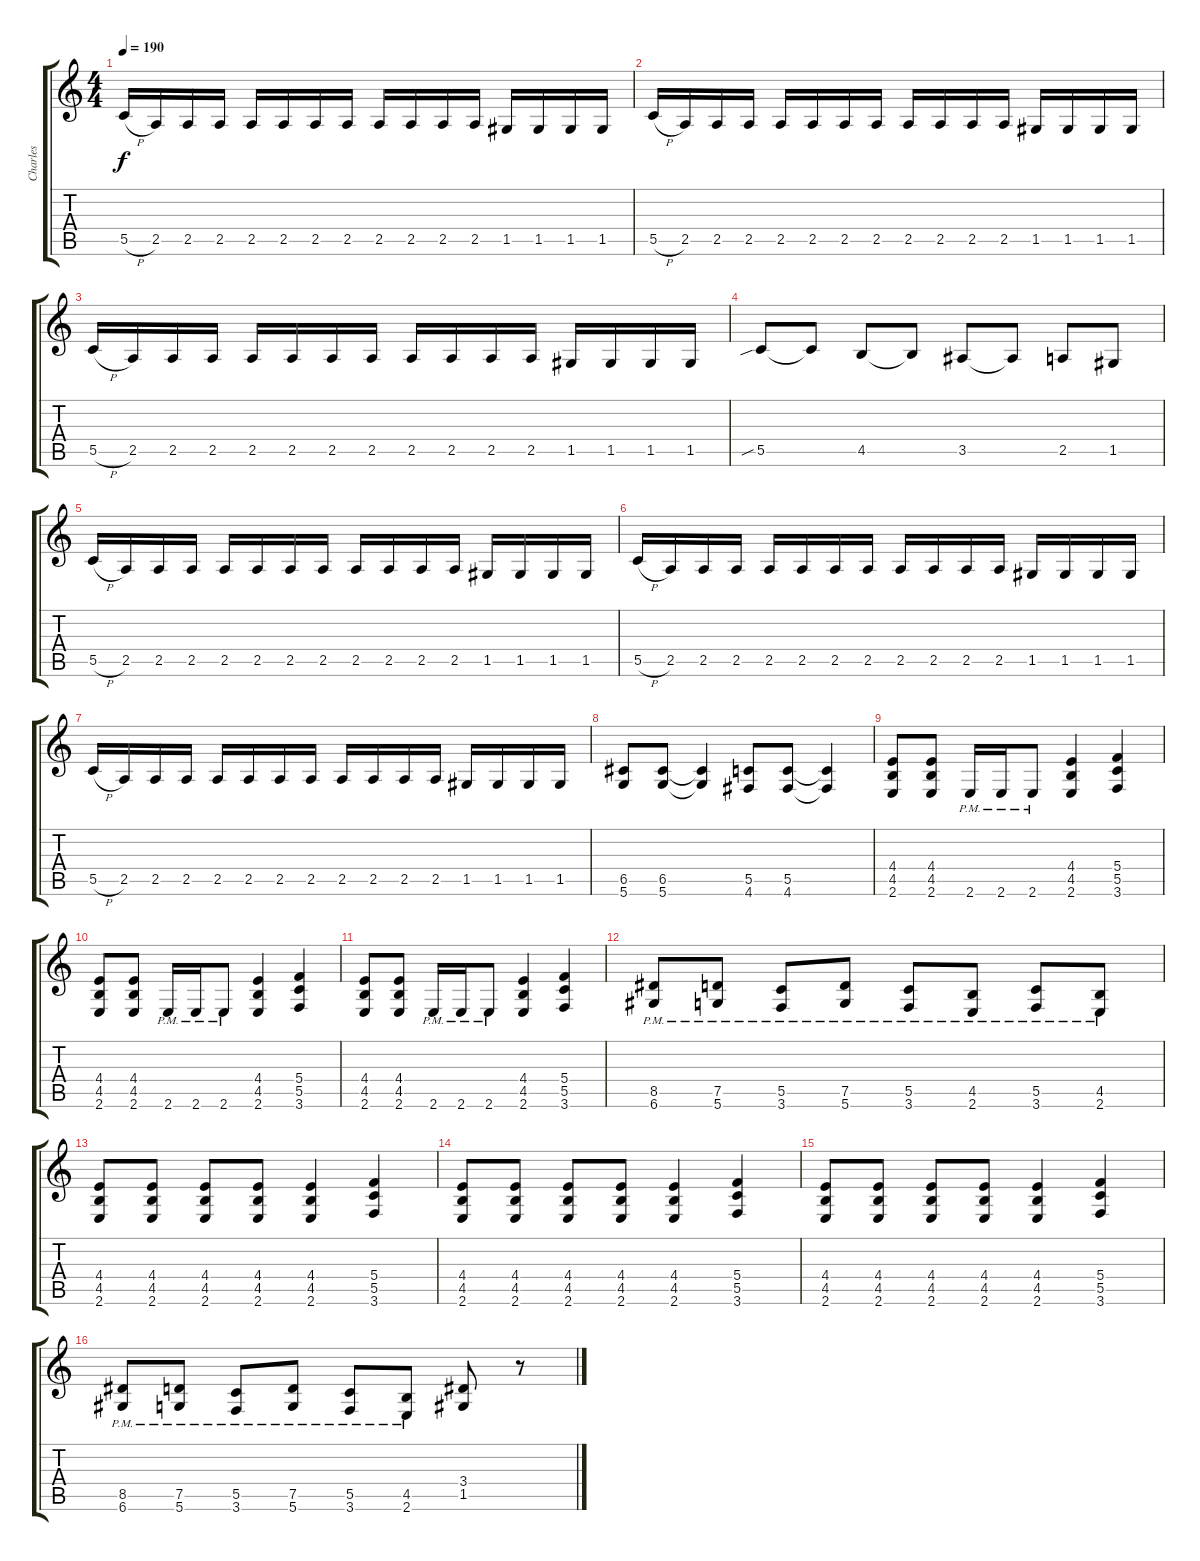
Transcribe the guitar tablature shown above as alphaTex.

\track ("Charles" "Charles") {instrument distortionguitar}
\staff {score tabs}
\tuning (D4 A3 F3 C3 G2 D2) {hide}
\ts (4 4)
\tempo 190
\clef g2
\ks c
5.5{h}.16{dy f} 2.5.16 2.5.16 2.5.16 2.5.16 2.5.16 2.5.16 2.5.16 2.5.16 2.5.16 2.5.16 2.5.16 1.5.16 1.5.16 1.5.16 1.5.16 |
5.5{h}.16 2.5.16 2.5.16 2.5.16 2.5.16 2.5.16 2.5.16 2.5.16 2.5.16 2.5.16 2.5.16 2.5.16 1.5.16 1.5.16 1.5.16 1.5.16 |
5.5{h}.16 2.5.16 2.5.16 2.5.16 2.5.16 2.5.16 2.5.16 2.5.16 2.5.16 2.5.16 2.5.16 2.5.16 1.5.16 1.5.16 1.5.16 1.5.16 |
5.5{sib}.8 5.5{t}.8 4.5.8 4.5{t}.8 3.5.8 3.5{t}.8 2.5.8 1.5.8 |
5.5{h}.16 2.5.16 2.5.16 2.5.16 2.5.16 2.5.16 2.5.16 2.5.16 2.5.16 2.5.16 2.5.16 2.5.16 1.5.16 1.5.16 1.5.16 1.5.16 |
5.5{h}.16 2.5.16 2.5.16 2.5.16 2.5.16 2.5.16 2.5.16 2.5.16 2.5.16 2.5.16 2.5.16 2.5.16 1.5.16 1.5.16 1.5.16 1.5.16 |
5.5{h}.16 2.5.16 2.5.16 2.5.16 2.5.16 2.5.16 2.5.16 2.5.16 2.5.16 2.5.16 2.5.16 2.5.16 1.5.16 1.5.16 1.5.16 1.5.16 |
(6.5 5.6).8 (6.5 5.6).8 (6.5{t} 5.6{t}).4 (5.5 4.6).8 (5.5 4.6).8 (5.5{t} 4.6{t}).4 |
(4.4 4.5 2.6).8 (4.4 4.5 2.6).8 2.6{pm}.16 2.6{pm}.16 2.6{pm}.8 (4.4 4.5 2.6).4 (5.4 5.5 3.6).4 |
(4.4 4.5 2.6).8 (4.4 4.5 2.6).8 2.6{pm}.16 2.6{pm}.16 2.6{pm}.8 (4.4 4.5 2.6).4 (5.4 5.5 3.6).4 |
(4.4 4.5 2.6).8 (4.4 4.5 2.6).8 2.6{pm}.16 2.6{pm}.16 2.6{pm}.8 (4.4 4.5 2.6).4 (5.4 5.5 3.6).4 |
(8.5{pm} 6.6{pm}).8 (7.5{pm} 5.6{pm}).8 (5.5{pm} 3.6{pm}).8 (7.5{pm} 5.6{pm}).8 (5.5{pm} 3.6{pm}).8 (4.5{pm} 2.6{pm}).8 (5.5{pm} 3.6{pm}).8 (4.5{pm} 2.6{pm}).8 |
(4.4 4.5 2.6).8 (4.4 4.5 2.6).8 (4.4 4.5 2.6).8 (4.4 4.5 2.6).8 (4.4 4.5 2.6).4 (5.4 5.5 3.6).4 |
(4.4 4.5 2.6).8 (4.4 4.5 2.6).8 (4.4 4.5 2.6).8 (4.4 4.5 2.6).8 (4.4 4.5 2.6).4 (5.4 5.5 3.6).4 |
(4.4 4.5 2.6).8 (4.4 4.5 2.6).8 (4.4 4.5 2.6).8 (4.4 4.5 2.6).8 (4.4 4.5 2.6).4 (5.4 5.5 3.6).4 |
(8.5{pm} 6.6{pm}).8 (7.5{pm} 5.6{pm}).8 (5.5{pm} 3.6{pm}).8 (7.5{pm} 5.6{pm}).8 (5.5{pm} 3.6{pm}).8 (4.5{pm} 2.6{pm}).8 (3.4 1.5).8 r.8
